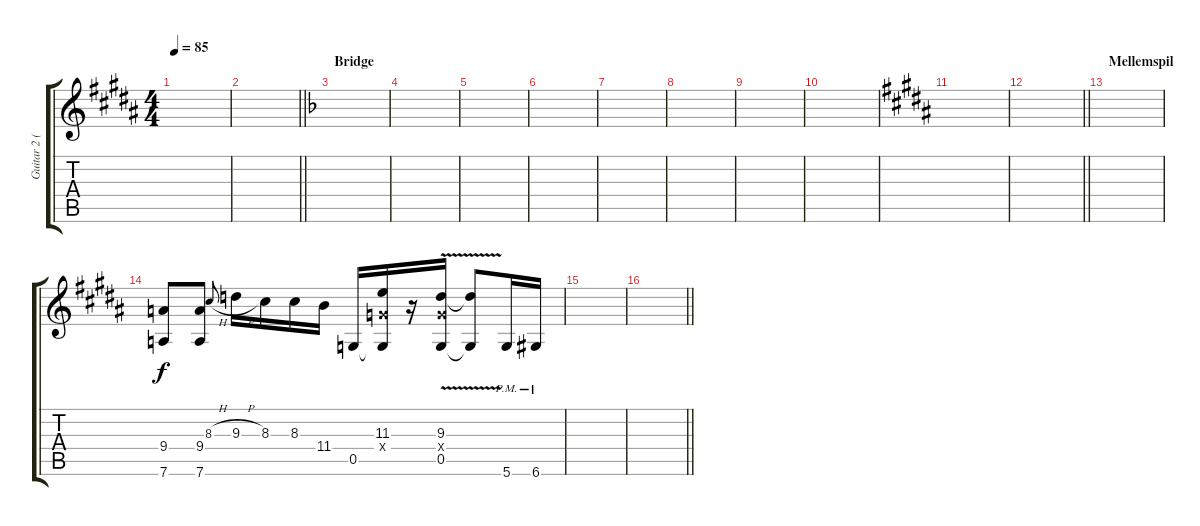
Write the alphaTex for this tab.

\track ("Guitar 2 (højre side)" "Guitar 2 (") {instrument overdrivenguitar}
\staff {score tabs}
\tuning (D4 A3 F3 C3 G2 D2) {hide}
\ts (4 4)
\tempo 85
\clef g2
\ks b
|
\barLineRight lightlight
|
\section ("" "Bridge")
\ks dminor
|
|
|
|
|
|
|
|
\ks b
|
\barLineRight lightlight
|
\section ("" "Mellemspil")
|
(9.4 7.6).8 (9.4 7.6).8 8.3{h}.8{gr onbeat} 9.3{h}.16 8.3.16 8.3.16 11.4.16 0.5.16 (11.3 7.4{x} 0.5{t}).16 r.16 (9.3{v} 7.4{x} 0.5).16 (9.3{t} 0.5{t}).8 5.6{pm}.16 6.6{pm}.16 |
|
\barLineRight lightlight
